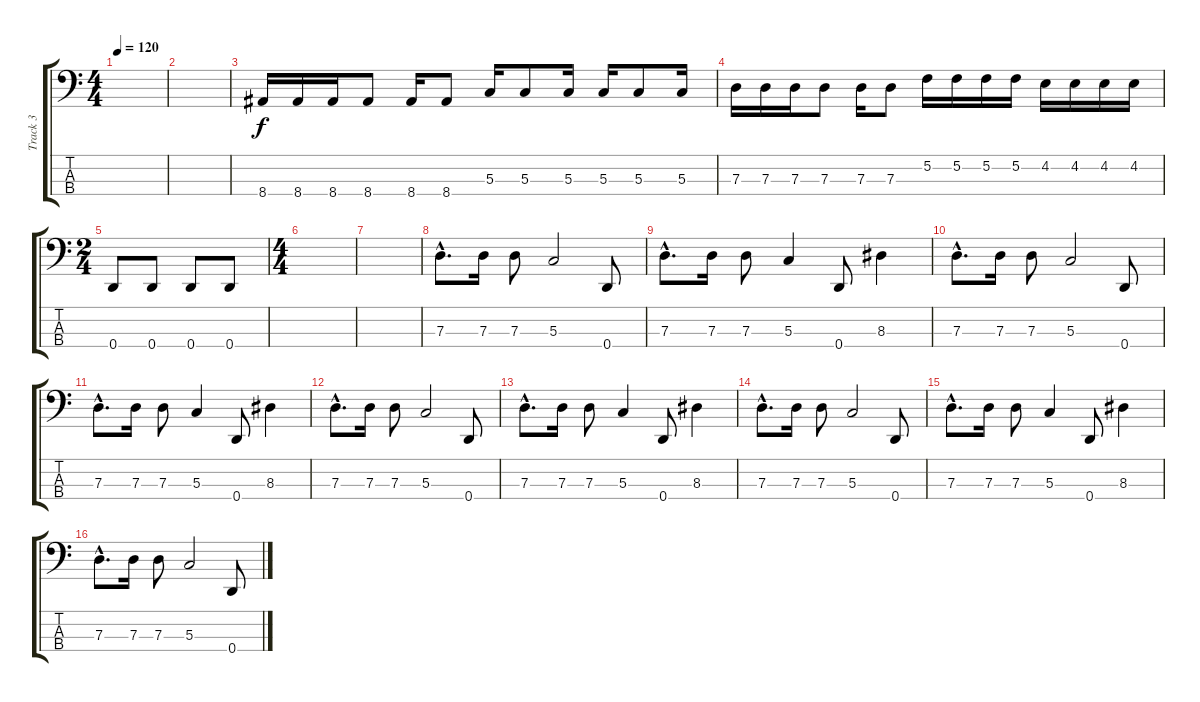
\track ("Track 3" "Track 3") {instrument electricbassfinger}
\staff {score tabs}
\tuning (F2 C2 G1 D1) {hide}
\ts (4 4)
\tempo 120
\clef f4
\ks c
|
|
8.4.16 8.4.16 8.4.16 8.4.8 8.4.16 8.4.8 5.3.16 5.3.8 5.3.16 5.3.16 5.3.8 5.3.16 |
7.3.16 7.3.16 7.3.16 7.3.8 7.3.16 7.3.8 5.2.16 5.2.16 5.2.16 5.2.16 4.2.16 4.2.16 4.2.16 4.2.16 |
\ts (2 4)
0.4.8 0.4.8 0.4.8 0.4.8 |
\ts (4 4)
|
|
7.3{hac}.8{d} 7.3.16 7.3.8 5.3.2 0.4.8 |
7.3{hac}.8{d} 7.3.16 7.3.8 5.3.4 0.4.8 8.3.4 |
7.3{hac}.8{d} 7.3.16 7.3.8 5.3.2 0.4.8 |
7.3{hac}.8{d} 7.3.16 7.3.8 5.3.4 0.4.8 8.3.4 |
7.3{hac}.8{d} 7.3.16 7.3.8 5.3.2 0.4.8 |
7.3{hac}.8{d} 7.3.16 7.3.8 5.3.4 0.4.8 8.3.4 |
7.3{hac}.8{d} 7.3.16 7.3.8 5.3.2 0.4.8 |
7.3{hac}.8{d} 7.3.16 7.3.8 5.3.4 0.4.8 8.3.4 |
7.3{hac}.8{d} 7.3.16 7.3.8 5.3.2 0.4.8
